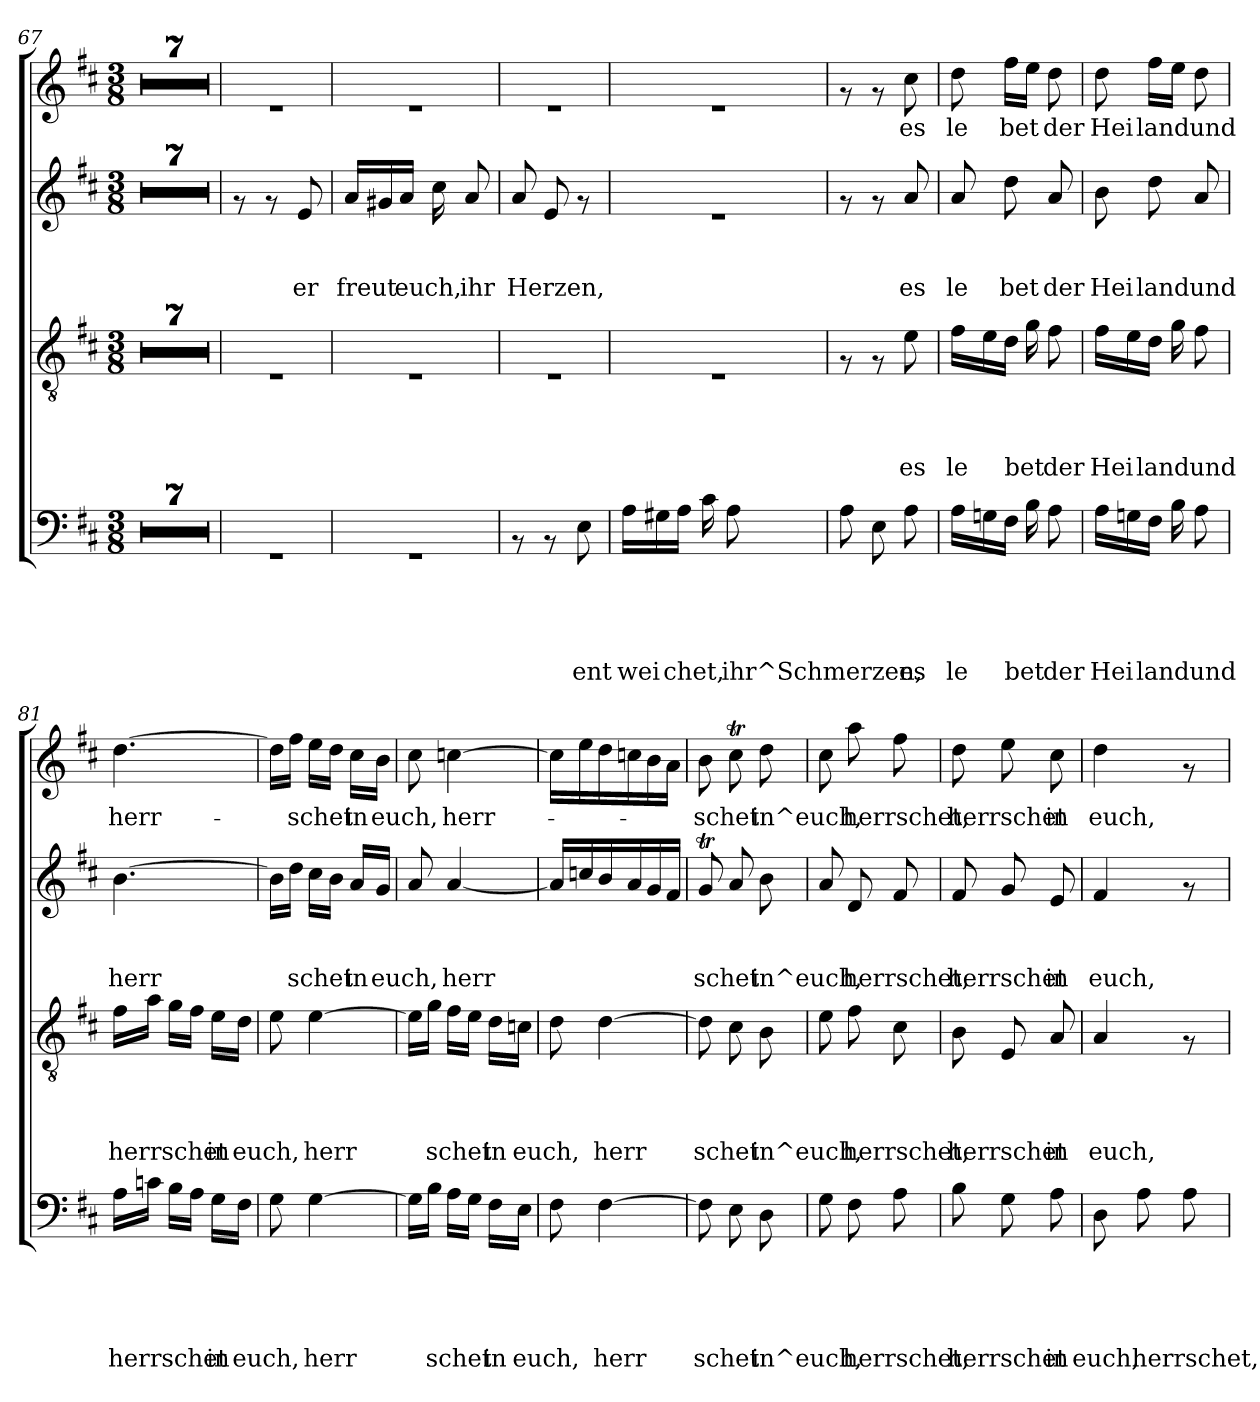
**kern	**text	**text	**text	**text	**text	**kern	**text	**text	**text	**text	**kern	**text	**text	**text	**kern	**text
*part4	*part4	*part4	*part4	*part4	*part4	*part3	*part3	*part3	*part3	*part3	*part2	*part2	*part2	*part2	*part1	*part1
*staff4	*staff4	*staff4	*staff4	*staff4	*staff4	*staff3	*staff3	*staff3	*staff3	*staff3	*staff2	*staff2	*staff2	*staff2	*staff1	*staff1
*clefF4	*	*	*	*	*	*clefGv2	*	*	*	*	*clefG2	*	*	*	*clefG2	*
*k[f#c#]	*	*	*	*	*	*k[f#c#]	*	*	*	*	*k[f#c#]	*	*	*	*k[f#c#]	*
*D:	*	*	*	*	*	*D:	*	*	*	*	*D:	*	*	*	*D:	*
*M3/8	*	*	*	*	*	*M3/8	*	*	*	*	*M3/8	*	*	*	*M3/8	*
=67	=67	=67	=67	=67	=67	=67	=67	=67	=67	=67	=67	=67	=67	=67	=67	=67
4.r	.	.	.	.	.	4.r	.	.	.	.	4.r	.	.	.	4.r	.
=68	=68	=68	=68	=68	=68	=68	=68	=68	=68	=68	=68	=68	=68	=68	=68	=68
4.r	.	.	.	.	.	4.r	.	.	.	.	4.r	.	.	.	4.r	.
=69	=69	=69	=69	=69	=69	=69	=69	=69	=69	=69	=69	=69	=69	=69	=69	=69
4.r	.	.	.	.	.	4.r	.	.	.	.	4.r	.	.	.	4.r	.
=70	=70	=70	=70	=70	=70	=70	=70	=70	=70	=70	=70	=70	=70	=70	=70	=70
4.r	.	.	.	.	.	4.r	.	.	.	.	4.r	.	.	.	4.r	.
=71	=71	=71	=71	=71	=71	=71	=71	=71	=71	=71	=71	=71	=71	=71	=71	=71
4.r	.	.	.	.	.	4.r	.	.	.	.	4.r	.	.	.	4.r	.
=72	=72	=72	=72	=72	=72	=72	=72	=72	=72	=72	=72	=72	=72	=72	=72	=72
4.r	.	.	.	.	.	4.r	.	.	.	.	4.r	.	.	.	4.r	.
=73	=73	=73	=73	=73	=73	=73	=73	=73	=73	=73	=73	=73	=73	=73	=73	=73
4.r	.	.	.	.	.	4.r	.	.	.	.	4.r	.	.	.	4.r	.
!!LO:LB:g=z
=74	=74	=74	=74	=74	=74	=74	=74	=74	=74	=74	=74	=74	=74	=74	=74	=74
4.rGG	.	.	.	.	.	4.rE	.	.	.	.	8rf	.	.	.	4.re	.
.	.	.	.	.	.	.	.	.	.	.	8rf	.	.	.	.	.
!	!	!	!	!	!	!	!	!	!	!	!	!	!	!LO:LY:b	!	!
.	.	.	.	.	.	.	.	.	.	.	8e/	.	.	er	.	.
=75	=75	=75	=75	=75	=75	=75	=75	=75	=75	=75	=75	=75	=75	=75	=75	=75
!	!	!	!	!	!	!	!	!	!	!	!	!	!	!LO:LY:b	!	!
4.rGG	.	.	.	.	.	4.rE	.	.	.	.	16a/LL	.	.	freut	4.re	.
.	.	.	.	.	.	.	.	.	.	.	16g#X/	.	.	.	.	.
!	!	!	!	!	!	!	!	!	!	!	!	!	!	!LO:LY:b	!	!
.	.	.	.	.	.	.	.	.	.	.	16a/JJ	.	.	euch,	.	.
.	.	.	.	.	.	.	.	.	.	.	16cc#\	.	.	.	.	.
!	!	!	!	!	!	!	!	!	!	!	!	!	!	!LO:LY:b	!	!
.	.	.	.	.	.	.	.	.	.	.	8a/	.	.	ihr	.	.
=76	=76	=76	=76	=76	=76	=76	=76	=76	=76	=76	=76	=76	=76	=76	=76	=76
!	!	!	!	!	!	!	!	!	!	!	!	!	!	!LO:LY:b	!	!
8rAA	.	.	.	.	.	4.rE	.	.	.	.	8a/	.	.	Herzen,	4.re	.
8rAA	.	.	.	.	.	.	.	.	.	.	8e/	.	.	.	.	.
!	!	!	!	!	!LO:LY:b	!	!	!	!	!	!	!	!	!	!	!
8E\	.	.	.	.	ent	.	.	.	.	.	8rf	.	.	.	.	.
=77	=77	=77	=77	=77	=77	=77	=77	=77	=77	=77	=77	=77	=77	=77	=77	=77
!	!	!	!	!	!LO:LY:b	!	!	!	!	!	!	!	!	!	!	!
16A\LL	.	.	.	.	wei	4.rE	.	.	.	.	4.re	.	.	.	4.re	.
16G#X\	.	.	.	.	.	.	.	.	.	.	.	.	.	.	.	.
!	!	!	!	!	!LO:LY:b	!	!	!	!	!	!	!	!	!	!	!
16A\JJ	.	.	.	.	chet,	.	.	.	.	.	.	.	.	.	.	.
16c#\	.	.	.	.	.	.	.	.	.	.	.	.	.	.	.	.
!	!	!	!	!	!LO:LY:b	!	!	!	!	!	!	!	!	!	!	!
8A\	.	.	.	.	ihr^Schmerzen,	.	.	.	.	.	.	.	.	.	.	.
=78	=78	=78	=78	=78	=78	=78	=78	=78	=78	=78	=78	=78	=78	=78	=78	=78
8A\	.	.	.	.	.	8rF	.	.	.	.	8rf	.	.	.	8rf	.
8E\	.	.	.	.	.	8rF	.	.	.	.	8rf	.	.	.	8rf	.
!	!	!	!	!	!LO:LY:b	!	!	!	!	!LO:LY:b	!	!	!	!LO:LY:b	!	!LO:LY:b
8A\	.	.	.	.	es	8e\	.	.	.	es	8a/	.	.	es	8cc#\	es
=79	=79	=79	=79	=79	=79	=79	=79	=79	=79	=79	=79	=79	=79	=79	=79	=79
!	!	!	!	!	!LO:LY:b	!	!	!	!	!LO:LY:b	!	!	!	!LO:LY:b	!	!LO:LY:b
16A\LL	.	.	.	.	le	16f#\LL	.	.	.	le	8a/	.	.	le	8dd\	le
16Gn\	.	.	.	.	.	16e\	.	.	.	.	.	.	.	.	.	.
!	!	!	!	!	!	!	!	!	!	!	!	!	!	!LO:LY:b	!	!LO:LY:b
16F#\JJ	.	.	.	.	.	16d\JJ	.	.	.	.	8dd\	.	.	bet	16ff#\LL	bet
!	!	!	!	!	!LO:LY:b	!	!	!	!	!LO:LY:b	!	!	!	!	!	!
16B\	.	.	.	.	bet	16g\	.	.	.	bet	.	.	.	.	16ee\JJ	.
!	!	!	!	!	!LO:LY:b	!	!	!	!	!LO:LY:b	!	!	!	!LO:LY:b	!	!LO:LY:b
8A\	.	.	.	.	der	8f#\	.	.	.	der	8a/	.	.	der	8dd\	der
=80	=80	=80	=80	=80	=80	=80	=80	=80	=80	=80	=80	=80	=80	=80	=80	=80
!	!	!	!	!	!LO:LY:b	!	!	!	!	!LO:LY:b	!	!	!	!LO:LY:b	!	!LO:LY:b
16A\LL	.	.	.	.	Hei	16f#\LL	.	.	.	Hei	8b\	.	.	Hei	8dd\	Hei
16Gn\	.	.	.	.	.	16e\	.	.	.	.	.	.	.	.	.	.
!	!	!	!	!	!LO:LY:b	!	!	!	!	!LO:LY:b	!	!	!	!LO:LY:b	!	!LO:LY:b
16F#\JJ	.	.	.	.	land	16d\JJ	.	.	.	land	8dd\	.	.	land	16ff#\LL	land
16B\	.	.	.	.	.	16g\	.	.	.	.	.	.	.	.	16ee\JJ	.
!	!	!	!	!	!LO:LY:b	!	!	!	!	!LO:LY:b	!	!	!	!LO:LY:b	!	!LO:LY:b
8A\	.	.	.	.	und	8f#\	.	.	.	und	8a/	.	.	und	8dd\	und
!!LO:PB:g=z
=81	=81	=81	=81	=81	=81	=81	=81	=81	=81	=81	=81	=81	=81	=81	=81	=81
!	!	!	!	!	!LO:LY:b	!	!	!	!	!LO:LY:b	!	!	!	!LO:LY:b	!	!LO:LY:b
16A\LL	.	.	.	.	herrschet	16f#\LL	.	.	.	herrschet	[>4.b\	.	.	herr	[>4.dd\	herr-
16cn\JJ	.	.	.	.	.	16a\JJ	.	.	.	.	.	.	.	.	.	.
16B\LL	.	.	.	.	.	16g\LL	.	.	.	.	.	.	.	.	.	.
16A\JJ	.	.	.	.	.	16f#\JJ	.	.	.	.	.	.	.	.	.	.
!	!	!	!	!	!LO:LY:b	!	!	!	!	!LO:LY:b	!	!	!	!	!	!
16G\LL	.	.	.	.	in	16e\LL	.	.	.	in	.	.	.	.	.	.
!	!	!	!	!	!LO:LY:b	!	!	!	!	!LO:LY:b	!	!	!	!	!	!
16F#\JJ	.	.	.	.	euch,	16d\JJ	.	.	.	euch,	.	.	.	.	.	.
=82	=82	=82	=82	=82	=82	=82	=82	=82	=82	=82	=82	=82	=82	=82	=82	=82
8G\	.	.	.	.	.	8e\	.	.	.	.	16b\LL]	.	.	.	16dd\LL]	.
.	.	.	.	.	.	.	.	.	.	.	16dd\JJ	.	.	.	16ff#\JJ	.
!	!	!	!	!	!LO:LY:b	!	!	!	!	!LO:LY:b	!	!	!	!LO:LY:b	!	!LO:LY:b
[>4G\	.	.	.	.	herr	[>4e\	.	.	.	herr	16cc#\LL	.	.	schet	16ee\LL	-schet
.	.	.	.	.	.	.	.	.	.	.	16b\JJ	.	.	.	16dd\JJ	.
!	!	!	!	!	!	!	!	!	!	!	!	!	!	!LO:LY:b	!	!LO:LY:b
.	.	.	.	.	.	.	.	.	.	.	16a/LL	.	.	in	16cc#\LL	in
!	!	!	!	!	!	!	!	!	!	!	!	!	!	!LO:LY:b	!	!LO:LY:b
.	.	.	.	.	.	.	.	.	.	.	16g/JJ	.	.	euch,	16b\JJ	euch,
=83	=83	=83	=83	=83	=83	=83	=83	=83	=83	=83	=83	=83	=83	=83	=83	=83
16G\LL]	.	.	.	.	.	16e\LL]	.	.	.	.	8a/	.	.	.	8cc#\	.
16B\JJ	.	.	.	.	.	16g\JJ	.	.	.	.	.	.	.	.	.	.
!	!	!	!	!	!LO:LY:b	!	!	!	!	!LO:LY:b	!	!	!	!LO:LY:b	!	!LO:LY:b
16A\LL	.	.	.	.	schet	16f#\LL	.	.	.	schet	[<4a/	.	.	herr	[>4ccn\	herr-
16G\JJ	.	.	.	.	.	16e\JJ	.	.	.	.	.	.	.	.	.	.
!	!	!	!	!	!LO:LY:b	!	!	!	!	!LO:LY:b	!	!	!	!	!	!
16F#\LL	.	.	.	.	in	16d\LL	.	.	.	in	.	.	.	.	.	.
!	!	!	!	!	!LO:LY:b	!	!	!	!	!LO:LY:b	!	!	!	!	!	!
16E\JJ	.	.	.	.	euch,	16cn\JJ	.	.	.	euch,	.	.	.	.	.	.
=84	=84	=84	=84	=84	=84	=84	=84	=84	=84	=84	=84	=84	=84	=84	=84	=84
8F#\	.	.	.	.	.	8d\	.	.	.	.	16a/LL]	.	.	.	16cc\LL]	.
.	.	.	.	.	.	.	.	.	.	.	16ccn/	.	.	.	16ee\	.
!	!	!	!	!	!LO:LY:b	!	!	!	!	!LO:LY:b	!	!	!	!	!	!
[>4F#\	.	.	.	.	herr	[>4d\	.	.	.	herr	16b/	.	.	.	16dd\	.
.	.	.	.	.	.	.	.	.	.	.	16a/	.	.	.	16ccn\	.
.	.	.	.	.	.	.	.	.	.	.	16g/	.	.	.	16b\	.
.	.	.	.	.	.	.	.	.	.	.	16f#/JJ	.	.	.	16a\JJ	.
=85	=85	=85	=85	=85	=85	=85	=85	=85	=85	=85	=85	=85	=85	=85	=85	=85
!	!	!	!	!	!LO:LY:b	!	!	!	!	!LO:LY:b	!	!	!	!LO:LY:b	!	!LO:LY:b
8F#\]	.	.	.	.	schet	8d\]	.	.	.	schet	8gT/	.	.	schet	8b\	-schet
8E\	.	.	.	.	.	8c#\	.	.	.	.	8a/	.	.	.	8cc#t\	.
!	!	!	!	!	!LO:LY:b	!	!	!	!	!LO:LY:b	!	!	!	!LO:LY:b	!	!LO:LY:b
8D\	.	.	.	.	in^euch,	8B\	.	.	.	in^euch,	8b\	.	.	in^euch,	8dd\	in^euch,
=86	=86	=86	=86	=86	=86	=86	=86	=86	=86	=86	=86	=86	=86	=86	=86	=86
8G\	.	.	.	.	.	8e\	.	.	.	.	8a/	.	.	.	8cc#\	.
!	!	!	!	!	!LO:LY:b	!	!	!	!	!LO:LY:b	!	!	!	!LO:LY:b	!	!LO:LY:b
8F#\	.	.	.	.	herrschet,	8f#\	.	.	.	herrschet,	8d/	.	.	herrschet,	8aa\	herrschet,
8A\	.	.	.	.	.	8c#\	.	.	.	.	8f#/	.	.	.	8ff#\	.
=87	=87	=87	=87	=87	=87	=87	=87	=87	=87	=87	=87	=87	=87	=87	=87	=87
!	!	!	!	!	!LO:LY:b	!	!	!	!	!LO:LY:b	!	!	!	!LO:LY:b	!	!LO:LY:b
8B\	.	.	.	.	herrschet	8B\	.	.	.	herrschet	8f#/	.	.	herrschet	8dd\	herrschet
8G\	.	.	.	.	.	8E/	.	.	.	.	8g/	.	.	.	8ee\	.
!	!	!	!	!	!LO:LY:b	!	!	!	!	!LO:LY:b	!	!	!	!LO:LY:b	!	!LO:LY:b
8A\	.	.	.	.	in	8A/	.	.	.	in	8e/	.	.	in	8cc#\	in
!!LO:LB:g=z
=88	=88	=88	=88	=88	=88	=88	=88	=88	=88	=88	=88	=88	=88	=88	=88	=88
!	!	!	!	!	!LO:LY:b	!	!	!	!	!LO:LY:b	!	!	!	!LO:LY:b	!	!LO:LY:b
8D\	.	.	.	.	euch,	4A/	.	.	.	euch,	4f#/	.	.	euch,	4dd\	euch,
!	!	!	!	!	!LO:LY:b	!	!	!	!	!	!	!	!	!	!	!
8A\	.	.	.	.	herrschet,	.	.	.	.	.	.	.	.	.	.	.
8A\	.	.	.	.	.	8rF	.	.	.	.	8rf	.	.	.	8rf	.
=	=	=	=	=	=	=	=	=	=	=	=	=	=	=	=	=
*-	*-	*-	*-	*-	*-	*-	*-	*-	*-	*-	*-	*-	*-	*-	*-	*-
